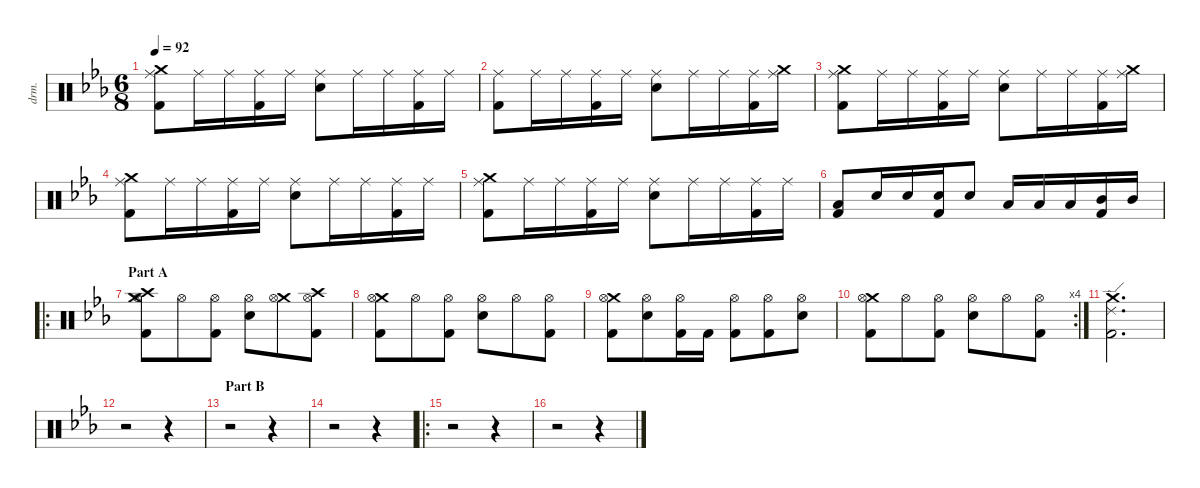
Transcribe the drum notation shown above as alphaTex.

\defaultSystemsLayout 4
\hideDynamics
\bracketExtendMode nobrackets
\track ("Drums - Martin Mendez" "drm.") {instrument percussion}
\staff {score}
\articulation defaults
\ts (6 8)
\tempo 92
\clef neutral
\ks cminor
("Crash medium (hit)"{acc forcenatural} "Ride (middle)"{acc forcenatural} "Kick (hit) 2"{acc forcenatural}).8{dy f} "Ride (middle)"{acc forcenatural}.16 "Ride (middle)"{acc forcenatural}.16 ("Ride (middle)"{acc forcenatural} "Kick (hit) 2"{acc forcenatural}).16 "Ride (middle)"{acc forcenatural}.16 ("Ride (middle)"{acc forcenatural} "Snare (hit) 2"{acc forcenatural}).8 "Ride (middle)"{acc forcenatural}.16 "Ride (middle)"{acc forcenatural}.16 ("Ride (middle)"{acc forcenatural} "Kick (hit) 2"{acc forcenatural}).16 "Ride (middle)"{acc forcenatural}.16 |
("Ride (middle)"{acc forcenatural} "Kick (hit) 2"{acc forcenatural}).8 "Ride (middle)"{acc forcenatural}.16 "Ride (middle)"{acc forcenatural}.16 ("Ride (middle)"{acc forcenatural} "Kick (hit) 2"{acc forcenatural}).16 "Ride (middle)"{acc forcenatural}.16 ("Ride (middle)"{acc forcenatural} "Snare (hit) 2"{acc forcenatural}).8 "Ride (middle)"{acc forcenatural}.16 "Ride (middle)"{acc forcenatural}.16 ("Ride (middle)"{acc forcenatural} "Kick (hit) 2"{acc forcenatural}).16 ("Crash medium (hit)"{acc forcenatural} "Ride (middle)"{acc forcenatural}).16 |
("Crash medium (hit)"{acc forcenatural} "Ride (middle)"{acc forcenatural} "Kick (hit) 2"{acc forcenatural}).8 "Ride (middle)"{acc forcenatural}.16 "Ride (middle)"{acc forcenatural}.16 ("Ride (middle)"{acc forcenatural} "Kick (hit) 2"{acc forcenatural}).16 "Ride (middle)"{acc forcenatural}.16 ("Ride (middle)"{acc forcenatural} "Snare (hit) 2"{acc forcenatural}).8 "Ride (middle)"{acc forcenatural}.16 "Ride (middle)"{acc forcenatural}.16 ("Ride (middle)"{acc forcenatural} "Kick (hit) 2"{acc forcenatural}).16 ("Crash medium (hit)"{acc forcenatural} "Ride (middle)"{acc forcenatural}).16 |
("Crash medium (hit)"{acc forcenatural} "Ride (middle)"{acc forcenatural} "Kick (hit) 2"{acc forcenatural}).8 "Ride (middle)"{acc forcenatural}.16 "Ride (middle)"{acc forcenatural}.16 ("Ride (middle)"{acc forcenatural} "Kick (hit) 2"{acc forcenatural}).16 "Ride (middle)"{acc forcenatural}.16 ("Ride (middle)"{acc forcenatural} "Snare (hit) 2"{acc forcenatural}).8 "Ride (middle)"{acc forcenatural}.16 "Ride (middle)"{acc forcenatural}.16 ("Ride (middle)"{acc forcenatural} "Kick (hit) 2"{acc forcenatural}).16 "Ride (middle)"{acc forcenatural}.16 |
("Crash medium (hit)"{acc forcenatural} "Ride (middle)"{acc forcenatural} "Kick (hit) 2"{acc forcenatural}).8 "Ride (middle)"{acc forcenatural}.16 "Ride (middle)"{acc forcenatural}.16 ("Ride (middle)"{acc forcenatural} "Kick (hit) 2"{acc forcenatural}).16 "Ride (middle)"{acc forcenatural}.16 ("Ride (middle)"{acc forcenatural} "Snare (hit) 2"{acc forcenatural}).8 "Ride (middle)"{acc forcenatural}.16 "Ride (middle)"{acc forcenatural}.16 ("Ride (middle)"{acc forcenatural} "Kick (hit) 2"{acc forcenatural}).16 "Ride (middle)"{acc forcenatural}.16 |
("Low Tom (hit)"{acc forcenatural} "Kick (hit) 2"{acc forcenatural}).8 "Snare (hit) 2"{acc forcenatural}.16 "Snare (hit) 2"{acc forcenatural}.16 ("Snare (hit) 2"{acc forcenatural} "Kick (hit) 2"{acc forcenatural}).16 "Snare (hit) 2"{acc forcenatural}.8 "Low Tom (hit)"{acc forcenatural}.16 "Low Tom (hit)"{acc forcenatural}.16 "Low Tom (hit)"{acc forcenatural}.16 ("Mid Tom (hit)"{acc forcenatural} "Kick (hit) 2"{acc forcenatural}).16 "Mid Tom (hit)"{acc forcenatural}.16 |
\ro
\section ("" "Part A")
("Crash medium (hit)"{acc forcenatural} "Crash high (hit)"{acc forcenatural} "Hi-Hat (open)"{acc forcenatural} "Kick (hit) 2"{acc forcenatural}).8 "Hi-Hat (open)"{acc forcenatural}.8 ("Hi-Hat (open)"{acc forcenatural} "Kick (hit) 2"{acc forcenatural}).8 ("Hi-Hat (open)"{acc forcenatural} "Snare (hit) 2"{acc forcenatural}).8 ("Crash medium (hit)"{acc forcenatural} "Hi-Hat (open)"{acc forcenatural}).8 ("Crash high (hit)"{acc forcenatural} "Hi-Hat (open)"{acc forcenatural} "Kick (hit) 2"{acc forcenatural}).8 |
("Crash medium (hit)"{acc forcenatural} "Hi-Hat (open)"{acc forcenatural} "Kick (hit) 2"{acc forcenatural}).8 "Hi-Hat (open)"{acc forcenatural}.8 ("Hi-Hat (open)"{acc forcenatural} "Kick (hit) 2"{acc forcenatural}).8 ("Hi-Hat (open)"{acc forcenatural} "Snare (hit) 2"{acc forcenatural}).8 "Hi-Hat (open)"{acc forcenatural}.8 ("Hi-Hat (open)"{acc forcenatural} "Kick (hit) 2"{acc forcenatural}).8 |
("Crash medium (hit)"{acc forcenatural} "Hi-Hat (open)"{acc forcenatural} "Kick (hit) 2"{acc forcenatural}).8 ("Hi-Hat (open)"{acc forcenatural} "Snare (hit) 2"{acc forcenatural}).8 ("Hi-Hat (open)"{acc forcenatural} "Kick (hit) 2"{acc forcenatural}).16 "Kick (hit) 2"{acc forcenatural}.16 ("Hi-Hat (open)"{acc forcenatural} "Kick (hit) 2"{acc forcenatural}).8 ("Hi-Hat (open)"{acc forcenatural} "Kick (hit) 2"{acc forcenatural}).8 ("Hi-Hat (open)"{acc forcenatural} "Snare (hit) 2"{acc forcenatural}).8 |
\rc 4
("Crash medium (hit)"{acc forcenatural} "Hi-Hat (open)"{acc forcenatural} "Kick (hit) 2"{acc forcenatural}).8 "Hi-Hat (open)"{acc forcenatural}.8 ("Hi-Hat (open)"{acc forcenatural} "Kick (hit) 2"{acc forcenatural}).8 ("Hi-Hat (open)"{acc forcenatural} "Snare (hit) 2"{acc forcenatural}).8 "Hi-Hat (open)"{acc forcenatural}.8 ("Hi-Hat (open)"{acc forcenatural} "Kick (hit) 2"{acc forcenatural}).8 |
("Crash medium (hit)"{acc forcenatural} "Ride (edge) 2"{acc forcenatural} "Kick (hit) 2"{acc forcenatural}).2{d} |
r.2 r.4 |
\section ("" "Part B")
r.2 r.4 |
r.2 r.4 |
\ro
r.2 r.4 |
r.2 r.4
